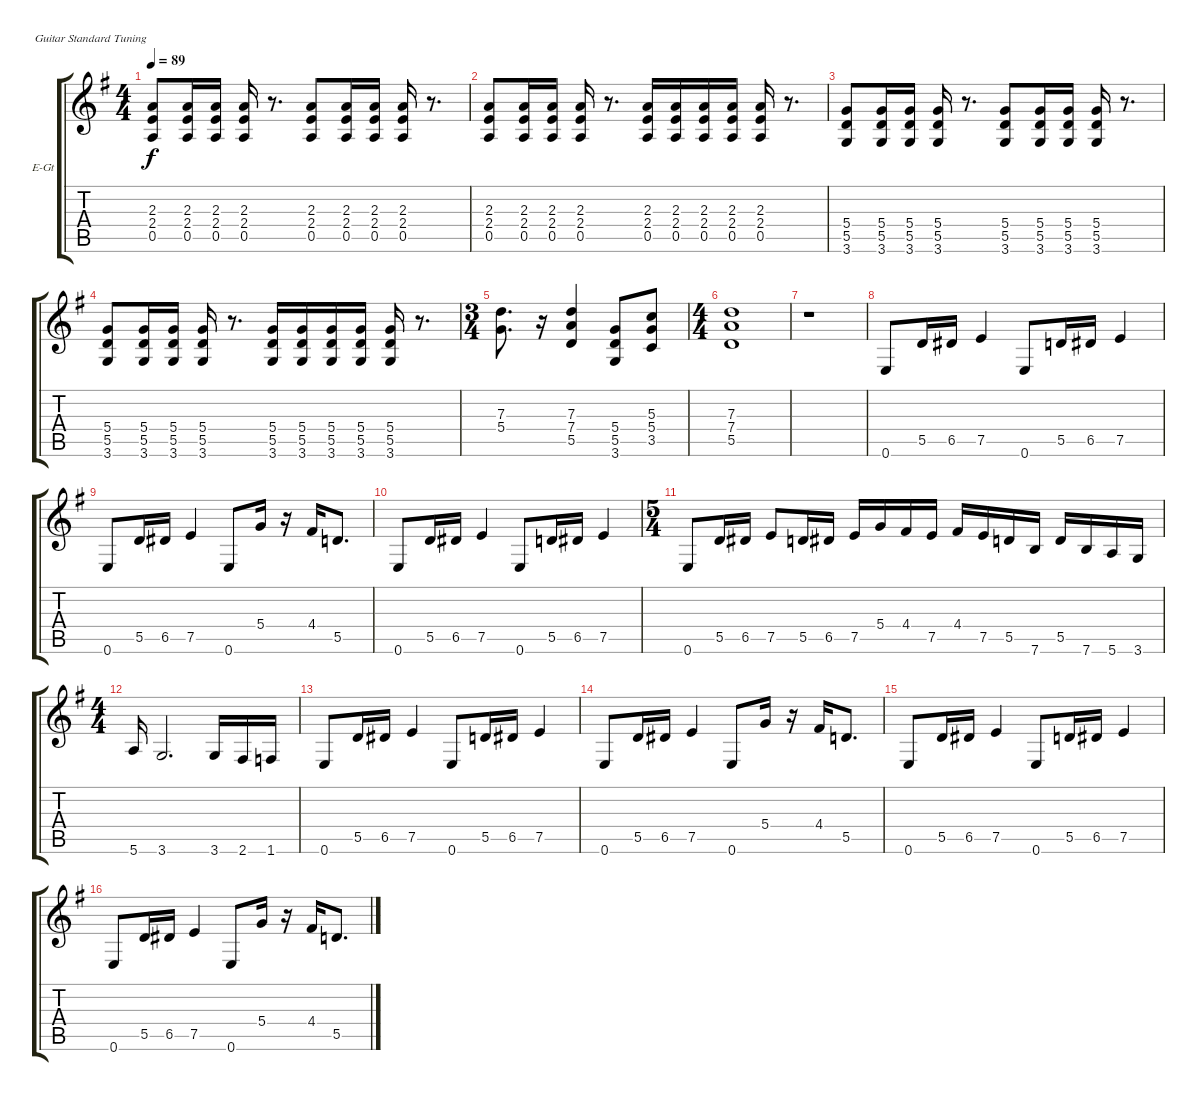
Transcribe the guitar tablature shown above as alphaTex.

\bracketExtendMode groupsimilarinstruments
\firstSystemTrackNameOrientation horizontal
\otherSystemsTrackNameOrientation horizontal
\track ("Guitar 2" "E-Gt") {instrument overdrivenguitar}
\staff {score tabs}
\tuning (E4 B3 G3 D3 A2 E2)
\ts (4 4)
\tempo 89
\clef g2
\scale
0.333333
\ks eminor
(2.3 2.4 0.5).8{dy f} (2.3 2.4 0.5).16 (2.3 2.4 0.5).16 (2.3 2.4 0.5).16 r.8{d} (2.3 2.4 0.5).8 (2.3 2.4 0.5).16 (2.3 2.4 0.5).16 (2.3 2.4 0.5).16 r.8{d} |
\scale
0.338855 (2.3 2.4 0.5).8 (2.3 2.4 0.5).16 (2.3 2.4 0.5).16 (2.3 2.4 0.5).16 r.8{d} (2.3 2.4 0.5).16 (2.3 2.4 0.5).16 (2.3 2.4 0.5).16 (2.3 2.4 0.5).16 (2.3 2.4 0.5).16 r.8{d} |
\scale
0.322289 (5.4 5.5 3.6).8 (5.4 5.5 3.6).16 (5.4 5.5 3.6).16 (5.4 5.5 3.6).16 r.8{d} (5.4 5.5 3.6).8 (5.4 5.5 3.6).16 (5.4 5.5 3.6).16 (5.4 5.5 3.6).16 r.8{d} |
\scale
0.338855 (5.4 5.5 3.6).8 (5.4 5.5 3.6).16 (5.4 5.5 3.6).16 (5.4 5.5 3.6).16 r.8{d} (5.4 5.5 3.6).16 (5.4 5.5 3.6).16 (5.4 5.5 3.6).16 (5.4 5.5 3.6).16 (5.4 5.5 3.6).16 r.8{d} |
\ts (3 4)
\scale
0.505525 (7.3 5.4).8{d} r.16 (7.3 7.4 5.5).4 (5.4 5.5 3.6).8 (5.3 5.4 3.5).8 |
\ts (4 4)
\scale
0.323204 (7.3 7.4 5.5).1 |
\scale
0.171271 r.1 |
\scale
0.313351 0.6.8 5.5.16 6.5.16 7.5.4 0.6.8 5.5.16 6.5.16 7.5.4 |
\scale
0.373297 0.6.8 5.5.16 6.5.16 7.5.4 0.6.8 5.4.16 r.16 4.4.16 5.5.8{d} |
\scale
0.313351 0.6.8 5.5.16 6.5.16 7.5.4 0.6.8 5.5.16 6.5.16 7.5.4 |
\ts (5 4)
\scale
0.509847 0.6.8 5.5.16 6.5.16 7.5.8 5.5.16 6.5.16 7.5.16 5.4.16 4.4.16 7.5.16 4.4.16 7.5.16 5.5.16 7.6.16 5.5.16 7.6.16 5.6.16 3.6.16 |
\ts (4 4)
\scale
0.238512 5.6.16 3.6.2{d} 3.6.16 2.6.16 1.6.16 |
\scale
0.251641 0.6.8 5.5.16 6.5.16 7.5.4 0.6.8 5.5.16 6.5.16 7.5.4 |
\scale
0.352185 0.6.8 5.5.16 6.5.16 7.5.4 0.6.8 5.4.16 r.16 4.4.16 5.5.8{d} |
\scale
0.29563 0.6.8 5.5.16 6.5.16 7.5.4 0.6.8 5.5.16 6.5.16 7.5.4 |
\scale
0.352185 0.6.8 5.5.16 6.5.16 7.5.4 0.6.8 5.4.16 r.16 4.4.16 5.5.8{d}
